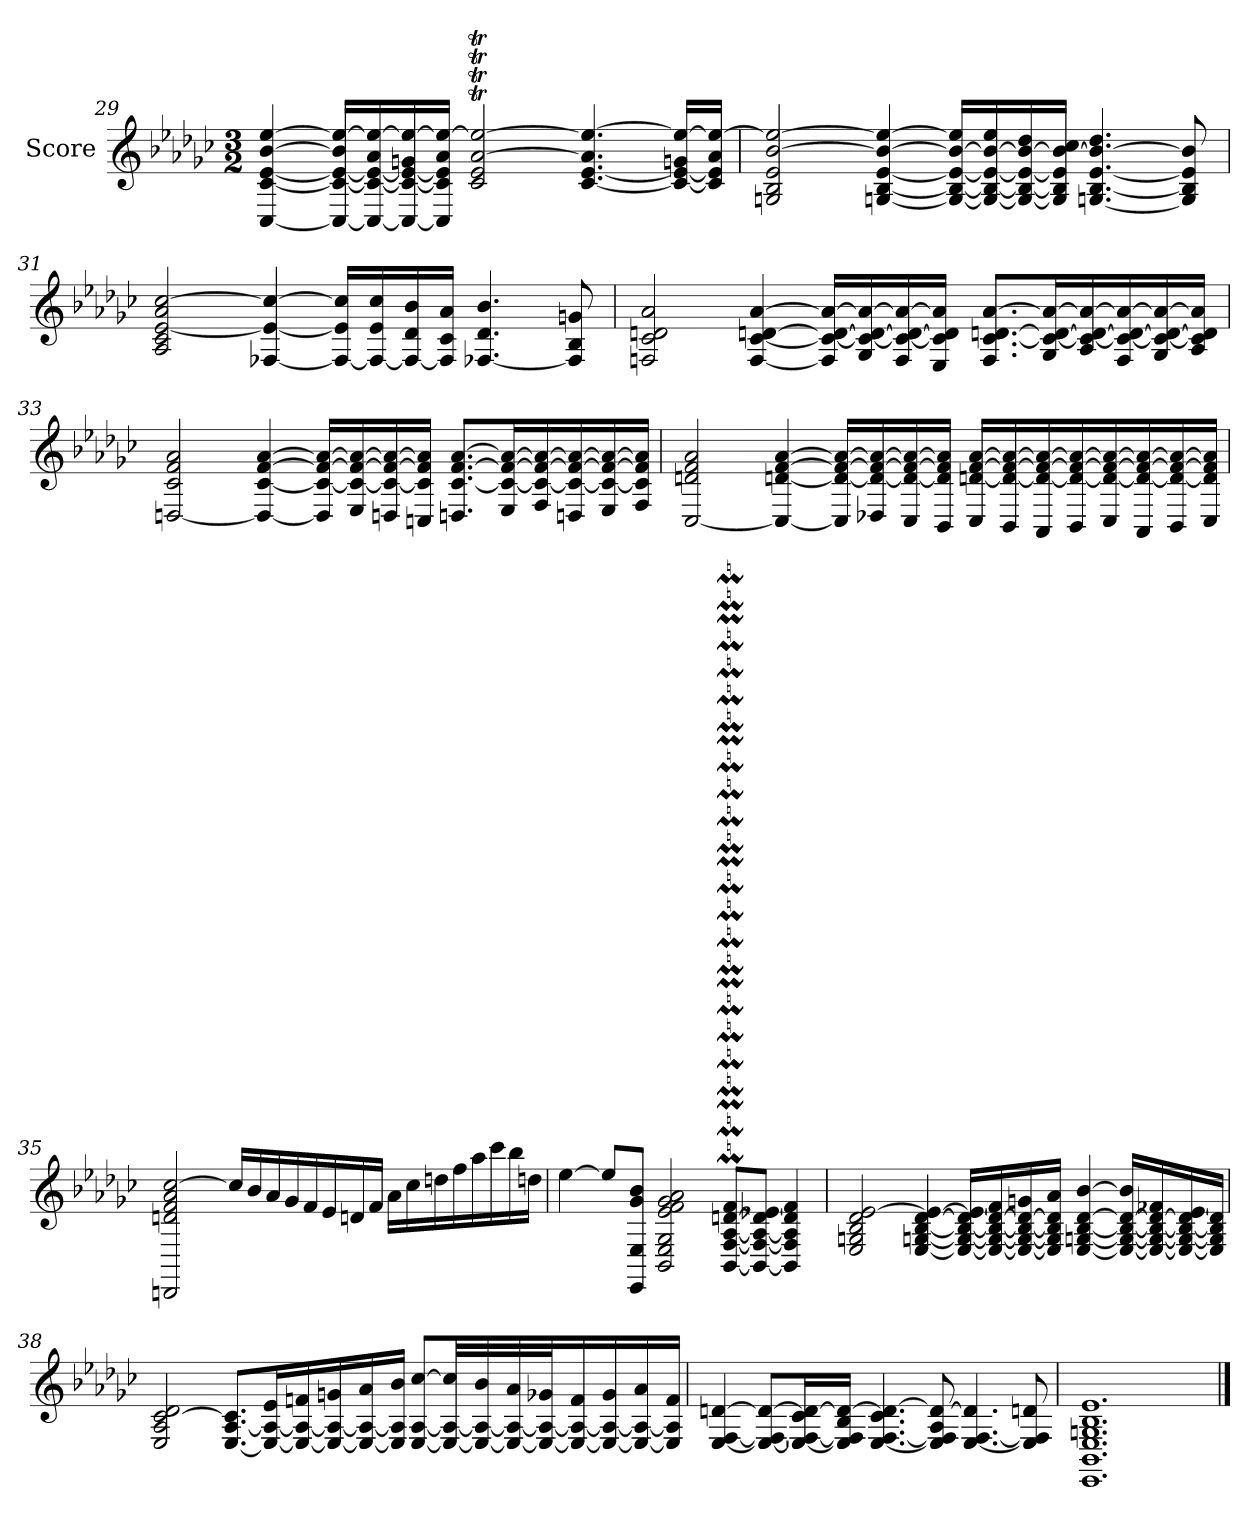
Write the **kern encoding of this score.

**kern
*part1
*staff1
*I"Score
*clefG2
*k[b-e-a-d-g-c-]
*M3/2
=29
[4C- [4c- [4e- [4b- [4ee-
16C-_ 16c-_ 16e-_ 16b-] 16ee-_LL
16C-_ 16c-_ 16e-_ 16a- 16ee-_
16C-_ 16c-_ 16e-_ 16gn 16ee-_
16C-] 16c-] 16e-] 16a- 16ee-_JJ
2c-T 2e-T [2a-T 2ee-_T
[4.c- [4.e- 4.a-] 4.ee-_
16c-_ 16e-_ 16gn 16ee-_LL
16c-] 16e-] 16a- 16ee-_JJ
=30
2Gn 2B- 2e- [2b- 2ee-_
[4Gn [4B- [4e- 4b-_ 4ee-_
16G_ 16B-_ 16e-_ 16b-_ 16ee-]LL
16G_ 16B-_ 16e-_ 16b-_ 16ee-
16G_ 16B-_ 16e-_ 16b-_ 16dd-
16G] 16B-] 16e-] 16b-_ 16cc-JJ
[4.Gn [4.B- [4.e- 4.b-_ 4.dd-
8G] 8B-] 8e-] 8b-]
=31
2A- 2c- [2e- 2a- [2cc-
[4F-X 4e-_ 4cc-_
16F-_ 16e-] 16cc-]LL
16F-_ 16e- 16cc-
16F-_ 16d- 16b-
16F-] 16c- 16a-JJ
[4.F-X 4.d- 4.b-
8F-] 8B- 8gn
=32
2Fn 2c- 2dn 2a-
[4F [4c- [4dn [4a-
16F] 16c-_ 16d_ 16a-_LL
16G- 16c-_ 16d_ 16a-_
16F 16c-_ 16d_ 16a-_
16E- 16c-] 16d] 16a-]JJ
8.F [8.c- [8.dn [8.a-L
16G- 16c-_ 16d_ 16a-_L
16A- 16c-_ 16d_ 16a-_
16F 16c-_ 16d_ 16a-_
16G- 16c-_ 16d_ 16a-_
16A- 16c-] 16d] 16a-]JJ
=33
[2Dn 2c- 2f 2a-
4D_ [4c- [4f [4a-
16D] 16c-_ 16f_ 16a-_LL
16E- 16c-_ 16f_ 16a-_
16Dn 16c-_ 16f_ 16a-_
16Cn 16c-] 16f] 16a-]JJ
8.Dn [8.c- [8.f [8.a-L
16E- 16c-_ 16f_ 16a-_L
16F 16c-_ 16f_ 16a-_
16Dn 16c-_ 16f_ 16a-_
16E- 16c-_ 16f_ 16a-_
16F 16c-] 16f] 16a-]JJ
=34
[2C- 2dn 2f 2a-
4C-_ [4dn [4f [4a-
16C-] 16d_ 16f_ 16a-_LL
16D-X 16d_ 16f_ 16a-_
16C- 16d_ 16f_ 16a-_
16BB- 16d] 16f] 16a-]JJ
16C- [16dn [16f [16a-LL
16BB- 16d_ 16f_ 16a-_
16AA- 16d_ 16f_ 16a-_
16BB- 16d_ 16f_ 16a-_
16C- 16d_ 16f_ 16a-_
16AA- 16d_ 16f_ 16a-_
16BB- 16d_ 16f_ 16a-_
16C- 16d] 16f] 16a-]JJ
=35
2DDn 2dn 2f 2a- [2cc-
16cc-LL]
16b-
16a-
16g-
16f
16e-
16dn
16fJJ
16a-LL
16cc-
16ddn
16ff
16aa-
16ccc-
16bb-
16ddnJJ
=36
[4ee-
8ee-L]
8EE- 8E- 8g- 8b-J
2BB- 2E- 2G- 2e- 2f 2g- 2a-
[8BB-M [8FM [8A-M [8dnM 8fML
8BB-_ 8F_ 8A-_ 8d_ 8e-J
4BB-] 4F] 4A-] 4d] 4f
=37
2E- 2Gn 2B- 2d- [2e-
[4E- [4Gn [4B- [4d- 4e-_
16E-_ 16G_ 16B-_ 16d-_ 16e-]LL
16E-_ 16G_ 16B-_ 16d-_ 16f
16E-_ 16G_ 16B-_ 16d-_ 16gn
16E-] 16G] 16B-] 16d-] 16a-JJ
[4E- [4Gn [4B- [4d- [4b-
16E-_ 16G_ 16B-_ 16d-_ 16b-]LL
16E-_ 16G_ 16B-_ 16d-_ 16f-X
16E-_ 16G_ 16B-_ 16d-_ 16e-
16E-] 16G] 16B-] 16d-]JJ
=38
2E- 2A- [2c- 2d-
[8.E- [8.A- 8.c-]L
16E-_ 16A-_ 16e-L
16E-_ 16A-_ 16fn
16E-_ 16A-_ 16gn
16E-_ 16A-_ 16a-
16E-] 16A-] 16b-JJ
[8E- [8A- [8cc-L
32E-_ 32A-_ 32cc-]LL
32E-_ 32A-_ 32b-
32E-_ 32A-_ 32a-
32E-_ 32A-_ 32g-XJ
16E-_ 16A-_ 16f
16E-_ 16A-_ 16g-
16E-_ 16A-_ 16a-
16E-] 16A-] 16fJJ
=39
[4E- [4F [4dn
8E-_ 8F_ 8d_L
16E-_ 16F_ 16c- 16d_L
16E-] 16F] 16B- 16d_JJ
[4.E- [4.F 4.c- 4.d_
8E-] 8F] 8A- 8d_
[4.E- [4.F 4.d]
8E-] 8F] 8dn
=40
1.EE- 1.BB- 1.E- 1.Gn 1.B- 1.e-
==
*-
